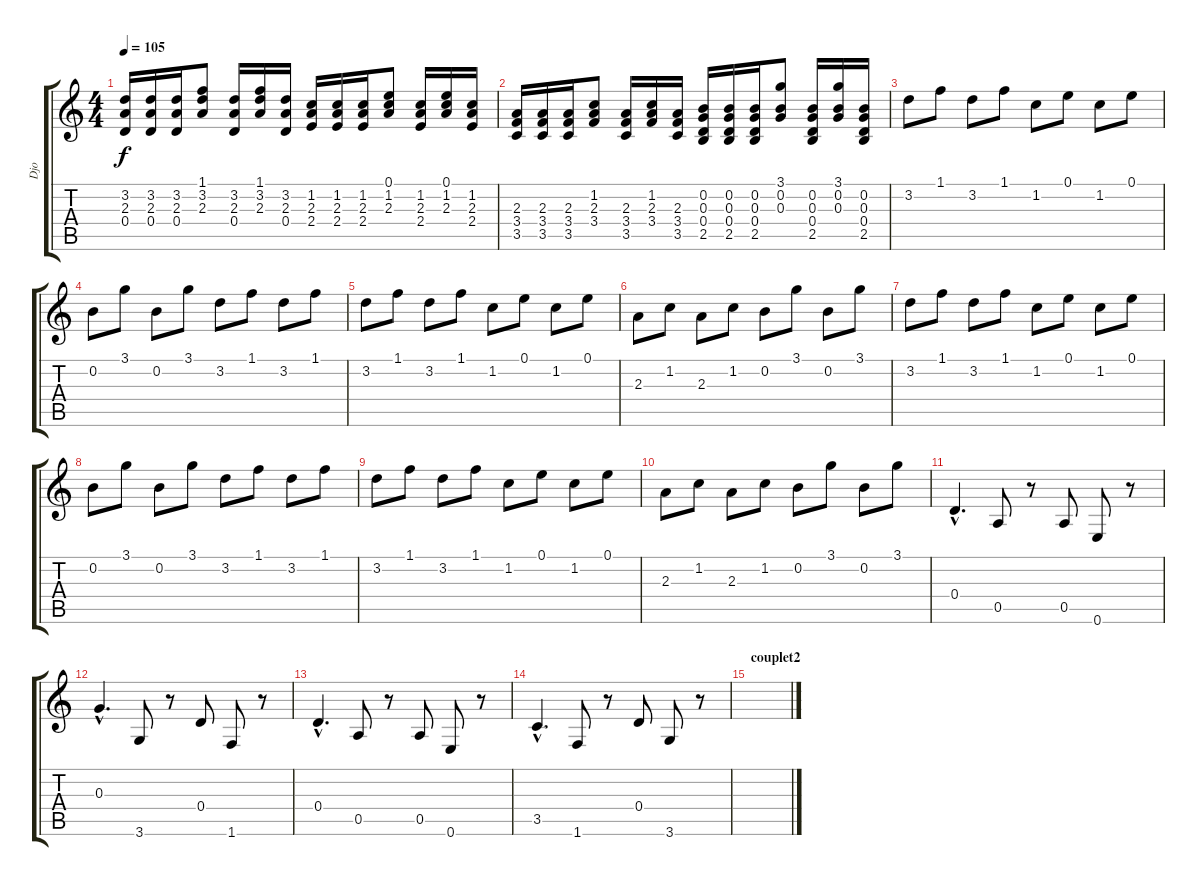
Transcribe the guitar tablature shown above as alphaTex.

\track ("Djo" "Djo") {instrument overdrivenguitar}
\staff {score tabs}
\tuning (E4 B3 G3 D3 A2 E2) {hide}
\ts (4 4)
\tempo 105
\clef g2
\ks c
(3.2 2.3 0.4).16{dy f} (3.2 2.3 0.4).16 (3.2 2.3 0.4).16 (1.1 3.2 2.3).8 (3.2 2.3 0.4).16 (1.1 3.2 2.3).16 (3.2 2.3 0.4).16 (1.2 2.3 2.4).16 (1.2 2.3 2.4).16 (1.2 2.3 2.4).16 (0.1 1.2 2.3).8 (1.2 2.3 2.4).16 (0.1 1.2 2.3).16 (1.2 2.3 2.4).16 |
(2.3 3.4 3.5).16 (2.3 3.4 3.5).16 (2.3 3.4 3.5).16 (1.2 2.3 3.4).8 (2.3 3.4 3.5).16 (1.2 2.3 3.4).16 (2.3 3.4 3.5).16 (0.2 0.3 0.4 2.5).16 (0.2 0.3 0.4 2.5).16 (0.2 0.3 0.4 2.5).16 (3.1 0.2 0.3).8 (0.2 0.3 0.4 2.5).16 (3.1 0.2 0.3).16 (0.2 0.3 0.4 2.5).16 |
3.2.8 1.1.8 3.2.8 1.1.8 1.2.8 0.1.8 1.2.8 0.1.8 |
0.2.8 3.1.8 0.2.8 3.1.8 3.2.8 1.1.8 3.2.8 1.1.8 |
3.2.8 1.1.8 3.2.8 1.1.8 1.2.8 0.1.8 1.2.8 0.1.8 |
2.3.8 1.2.8 2.3.8 1.2.8 0.2.8 3.1.8 0.2.8 3.1.8 |
3.2.8 1.1.8 3.2.8 1.1.8 1.2.8 0.1.8 1.2.8 0.1.8 |
0.2.8 3.1.8 0.2.8 3.1.8 3.2.8 1.1.8 3.2.8 1.1.8 |
3.2.8 1.1.8 3.2.8 1.1.8 1.2.8 0.1.8 1.2.8 0.1.8 |
2.3.8 1.2.8 2.3.8 1.2.8 0.2.8 3.1.8 0.2.8 3.1.8 |
0.4{hac}.4{d} 0.5.8 r.8 0.5.8 0.6.8 r.8 |
0.3{hac}.4{d} 3.6.8 r.8 0.4.8 1.6.8 r.8 |
0.4{hac}.4{d} 0.5.8 r.8 0.5.8 0.6.8 r.8 |
3.5{hac}.4{d} 1.6.8 r.8 0.4.8 3.6.8 r.8 |
\section ("" "couplet2")
